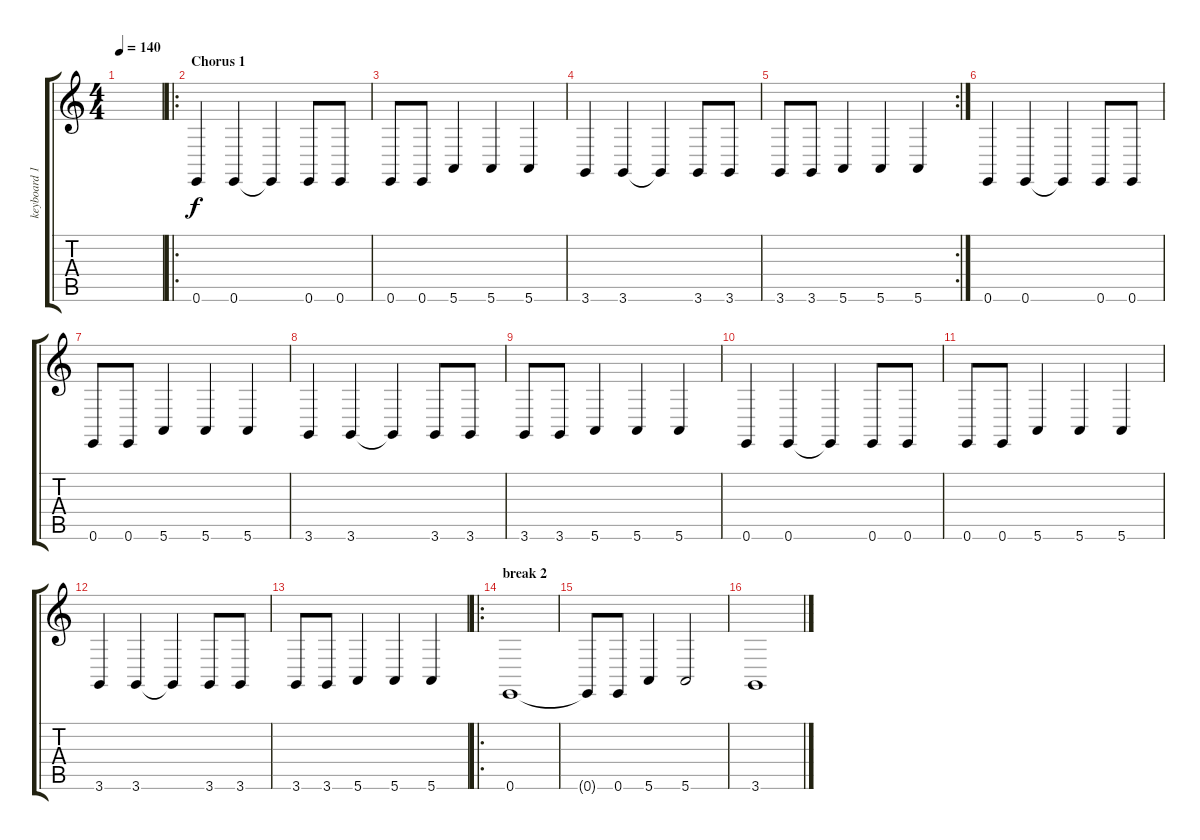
\track ("keyboard 1" "keyboard 1") {instrument lead2sawtooth}
\staff {score tabs}
\tuning (E4 B3 G3 D3 A2 E2) {hide}
\ts (4 4)
\tempo 140
\clef g2
\ks c
|
\ro
\section ("" "Chorus 1")
0.6.4 0.6.4 0.6{t}.4 0.6.8 0.6.8 |
0.6.8 0.6.8 5.6.4 5.6.4 5.6.4 |
3.6.4 3.6.4 3.6{t}.4 3.6.8 3.6.8 |
\rc 2
3.6.8 3.6.8 5.6.4 5.6.4 5.6.4 |
0.6.4 0.6.4 0.6{t}.4 0.6.8 0.6.8 |
0.6.8 0.6.8 5.6.4 5.6.4 5.6.4 |
3.6.4 3.6.4 3.6{t}.4 3.6.8 3.6.8 |
3.6.8 3.6.8 5.6.4 5.6.4 5.6.4 |
0.6.4 0.6.4 0.6{t}.4 0.6.8 0.6.8 |
0.6.8 0.6.8 5.6.4 5.6.4 5.6.4 |
3.6.4 3.6.4 3.6{t}.4 3.6.8 3.6.8 |
3.6.8 3.6.8 5.6.4 5.6.4 5.6.4 |
\ro
\section ("" "break 2")
0.6.1 |
0.6{t}.8 0.6.8 5.6.4 5.6.2 |
3.6.1
